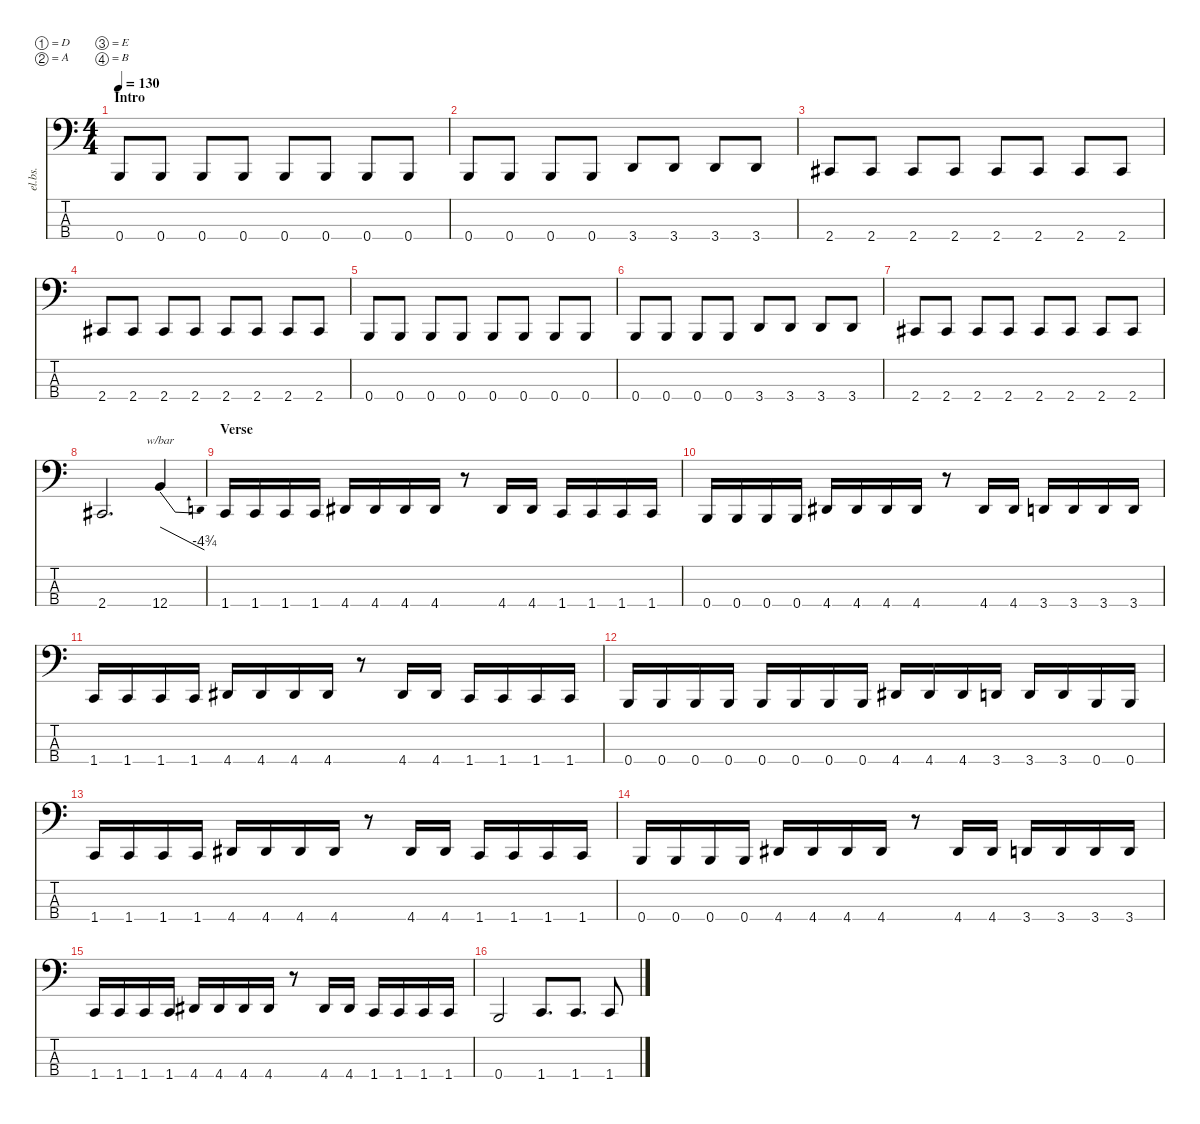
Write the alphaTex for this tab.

\defaultSystemsLayout 4
\hideDynamics
\bracketExtendMode nobrackets
\track ("Electric Bass - Michal" "el.bs.") {instrument electricbassfinger}
\staff {score tabs}
\tuning (D2 A1 E1 B0)
\ts (4 4)
\section ("" "Intro")
\tempo 130
\clef f4
\ks c
0.4.8{dy f instrument electricbassfinger} 0.4.8 0.4.8 0.4.8 0.4.8 0.4.8 0.4.8 0.4.8 |
0.4.8 0.4.8 0.4.8 0.4.8 3.4.8 3.4.8 3.4.8 3.4.8 |
2.4{acc #}.8 2.4{acc #}.8 2.4{acc #}.8 2.4{acc #}.8 2.4{acc #}.8 2.4{acc #}.8 2.4{acc #}.8 2.4{acc #}.8 |
2.4{acc #}.8 2.4{acc #}.8 2.4{acc #}.8 2.4{acc #}.8 2.4{acc #}.8 2.4{acc #}.8 2.4{acc #}.8 2.4{acc #}.8 |
0.4.8 0.4.8 0.4.8 0.4.8 0.4.8 0.4.8 0.4.8 0.4.8 |
0.4.8 0.4.8 0.4.8 0.4.8 3.4.8 3.4.8 3.4.8 3.4.8 |
2.4{acc #}.8 2.4{acc #}.8 2.4{acc #}.8 2.4{acc #}.8 2.4{acc #}.8 2.4{acc #}.8 2.4{acc #}.8 2.4{acc #}.8 |
2.4{acc #}.2{d} 12.4.4{tbe (dive default 9 0 49.8 -19)} |
\section ("" "Verse")
1.4.16{dy mf} 1.4.16 1.4.16 1.4.16 4.4{acc #}.16 4.4{acc #}.16 4.4{acc #}.16 4.4{acc #}.16 r.8 4.4{acc #}.16 4.4{acc #}.16 1.4.16 1.4.16 1.4.16 1.4.16 |
0.4.16 0.4.16 0.4.16 0.4.16 4.4{acc #}.16 4.4{acc #}.16 4.4{acc #}.16 4.4{acc #}.16 r.8 4.4{acc #}.16 4.4{acc #}.16 3.4.16 3.4.16 3.4.16 3.4.16 |
1.4.16 1.4.16 1.4.16 1.4.16 4.4{acc #}.16 4.4{acc #}.16 4.4{acc #}.16 4.4{acc #}.16 r.8 4.4{acc #}.16 4.4{acc #}.16 1.4.16 1.4.16 1.4.16 1.4.16 |
0.4.16 0.4.16 0.4.16 0.4.16 0.4.16 0.4.16 0.4.16 0.4.16 4.4{acc #}.16 4.4{acc #}.16 4.4{acc #}.16 3.4.16 3.4.16 3.4.16 0.4.16 0.4.16 |
1.4.16 1.4.16 1.4.16 1.4.16 4.4{acc #}.16 4.4{acc #}.16 4.4{acc #}.16 4.4{acc #}.16 r.8 4.4{acc #}.16 4.4{acc #}.16 1.4.16 1.4.16 1.4.16 1.4.16 |
0.4.16 0.4.16 0.4.16 0.4.16 4.4{acc #}.16 4.4{acc #}.16 4.4{acc #}.16 4.4{acc #}.16 r.8 4.4{acc #}.16 4.4{acc #}.16 3.4.16 3.4.16 3.4.16 3.4.16 |
1.4.16 1.4.16 1.4.16 1.4.16 4.4{acc #}.16 4.4{acc #}.16 4.4{acc #}.16 4.4{acc #}.16 r.8 4.4{acc #}.16 4.4{acc #}.16 1.4.16 1.4.16 1.4.16 1.4.16 |
0.4.2 1.4.8{d} 1.4.8{d} 1.4.8
